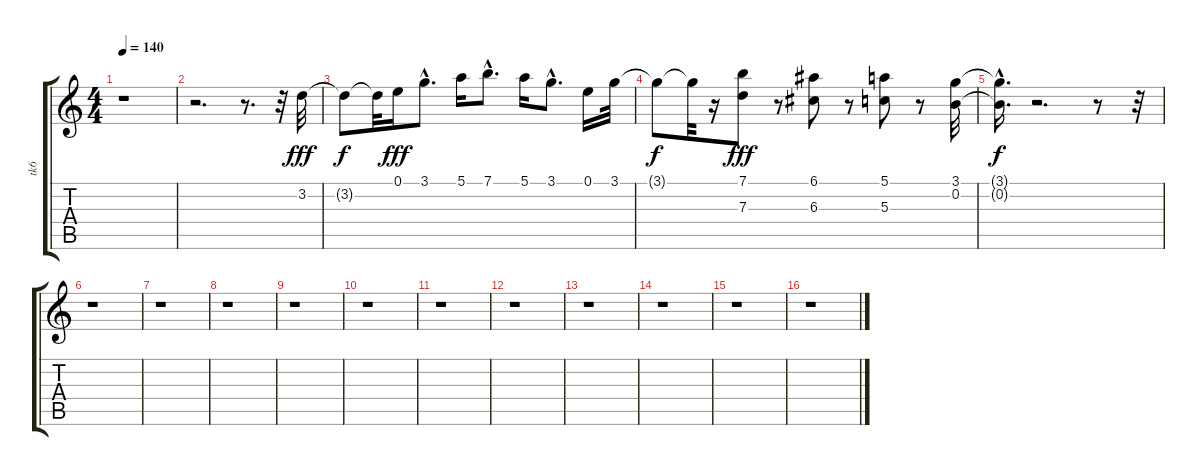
\track ("tk6" "tk6") {instrument guitarharmonics}
\staff {score tabs}
\tuning (E4 B3 G3 D3 A2 E2) {hide}
\ts (4 4)
\tempo 140
\clef g2
\ks c
r.1{dy fff instrument guitarharmonics} |
r.2{d} r.8{d} r.32 3.2.32{balance 11} |
3.2{t}.8{dy f} 3.2{t}.32 0.1.16{dy fff} 3.1{hac}.8{d} 5.1.16 7.1{hac}.8{d} 5.1.16 3.1{hac}.8{d} 0.1.16 3.1.32 |
3.1{t}.8{dy f} 3.1{t}.32 r.16 (7.1 7.3).8{dy fff} r.8 (6.1 6.3).8 r.8 (5.1 5.3).8 r.8 (3.1 0.2).32 |
(3.1{hac t} 0.2{hac t}).16{d dy f} r.2{d} r.8 r.32 |
r.1 |
r.1 |
r.1 |
r.1 |
r.1 |
r.1 |
r.1 |
r.1 |
r.1 |
r.1 |
r.1
